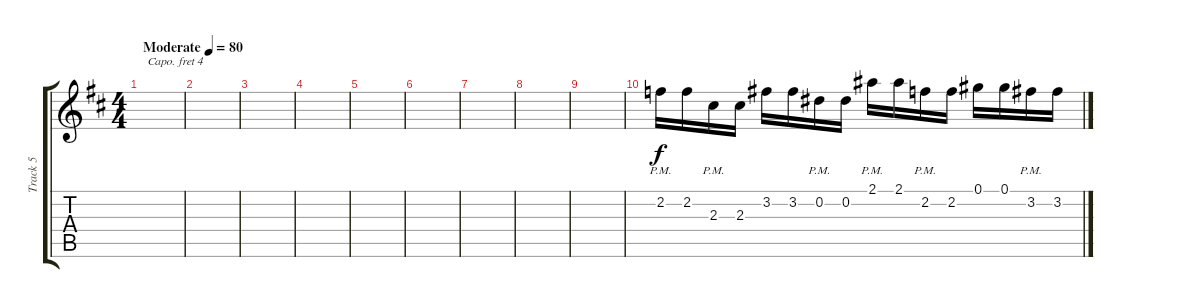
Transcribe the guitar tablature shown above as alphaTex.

\track ("Track 5" "Track 5") {instrument overdrivenguitar}
\staff {score tabs}
\capo 4
\tuning (E4 B3 G3 D3 A2 E2) {hide}
\ts (4 4)
\tempo (80 "Moderate")
\clef g2
\ks d
|
|
|
|
|
|
|
|
|
2.2{pm}.16 2.2.16 2.3{pm}.16 2.3.16 3.2.16 3.2.16 0.2{pm}.16 0.2.16 2.1{pm}.16 2.1.16 2.2{pm}.16 2.2.16 0.1.16 0.1.16 3.2{pm}.16 3.2.16
